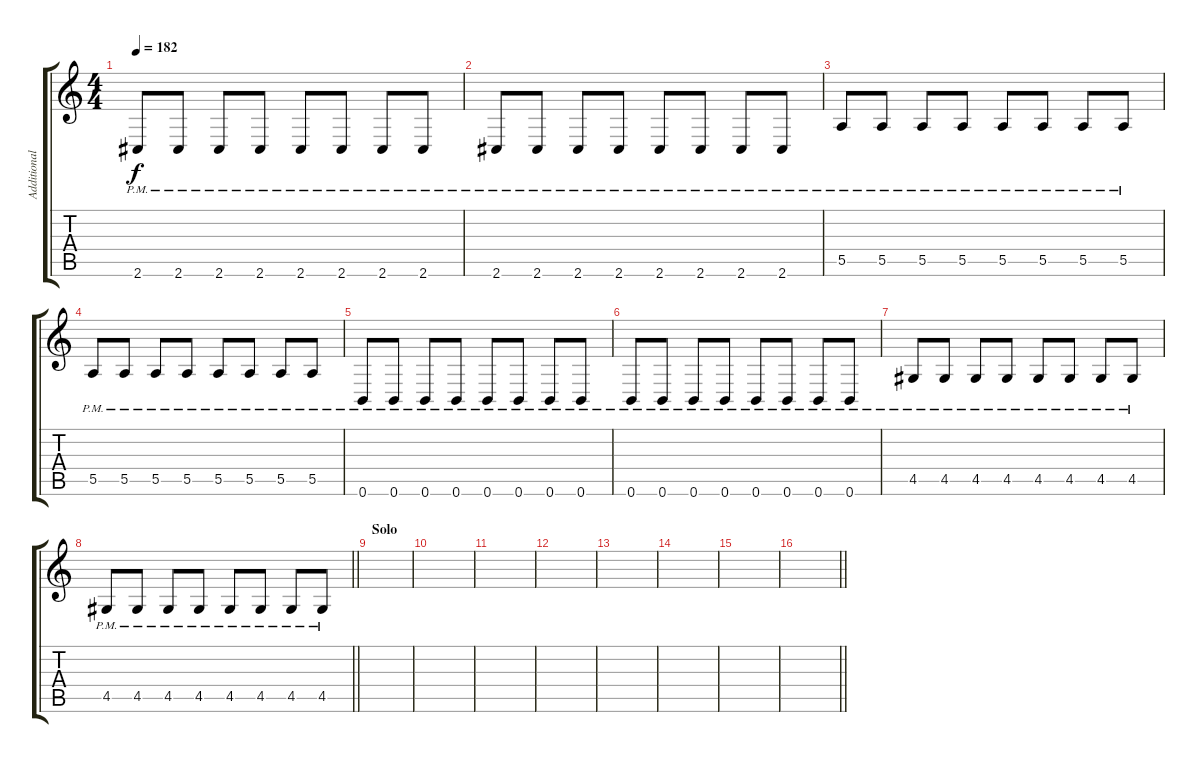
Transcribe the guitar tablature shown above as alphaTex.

\track ("Additional Guitar I" "Additional") {instrument distortionguitar}
\staff {score tabs}
\tuning (B3 Gb3 D3 A2 E2 B1) {hide}
\ts (4 4)
\section ("" "")
\tempo 182
\clef g2
\ks c
2.6{pm}.8{dy f} 2.6{pm}.8 2.6{pm}.8 2.6{pm}.8 2.6{pm}.8 2.6{pm}.8 2.6{pm}.8 2.6{pm}.8 |
2.6{pm}.8 2.6{pm}.8 2.6{pm}.8 2.6{pm}.8 2.6{pm}.8 2.6{pm}.8 2.6{pm}.8 2.6{pm}.8 |
5.5{pm}.8 5.5{pm}.8 5.5{pm}.8 5.5{pm}.8 5.5{pm}.8 5.5{pm}.8 5.5{pm}.8 5.5{pm}.8 |
5.5{pm}.8 5.5{pm}.8 5.5{pm}.8 5.5{pm}.8 5.5{pm}.8 5.5{pm}.8 5.5{pm}.8 5.5{pm}.8 |
0.6{pm}.8 0.6{pm}.8 0.6{pm}.8 0.6{pm}.8 0.6{pm}.8 0.6{pm}.8 0.6{pm}.8 0.6{pm}.8 |
0.6{pm}.8 0.6{pm}.8 0.6{pm}.8 0.6{pm}.8 0.6{pm}.8 0.6{pm}.8 0.6{pm}.8 0.6{pm}.8 |
4.5{pm}.8 4.5{pm}.8 4.5{pm}.8 4.5{pm}.8 4.5{pm}.8 4.5{pm}.8 4.5{pm}.8 4.5{pm}.8 |
\barLineRight lightlight
4.5{pm}.8 4.5{pm}.8 4.5{pm}.8 4.5{pm}.8 4.5{pm}.8 4.5{pm}.8 4.5{pm}.8 4.5{pm}.8 |
\section ("" "Solo")
|
|
|
|
|
|
|
\barLineRight lightlight
